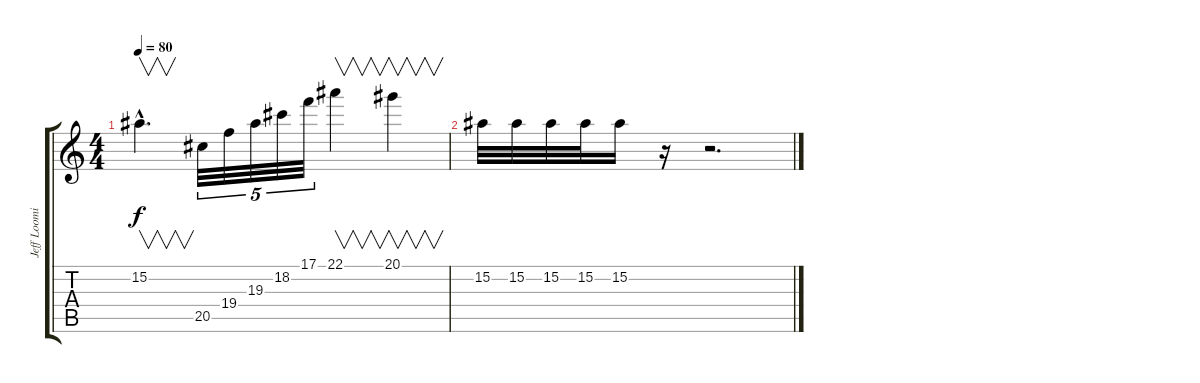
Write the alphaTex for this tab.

\track ("Jeff Loomis" "Jeff Loomi") {instrument electricguitarmuted}
\staff {score tabs}
\tuning (C4 G3 Eb3 Bb2 F2 C2) {hide}
\ts (4 4)
\tempo 80
\clef g2
\ks c
15.2{hac}.4{v d dy f} 20.5.32{tu (5 4)} 19.4.32{tu (5 4)} 19.3.32{tu (5 4)} 18.2.32{tu (5 4)} 17.1.32{tu (5 4)} 22.1.4{v} 20.1.4{v} |
15.2.32 15.2.32 15.2.32 15.2.32 15.2.16 r.16 r.2{d}
